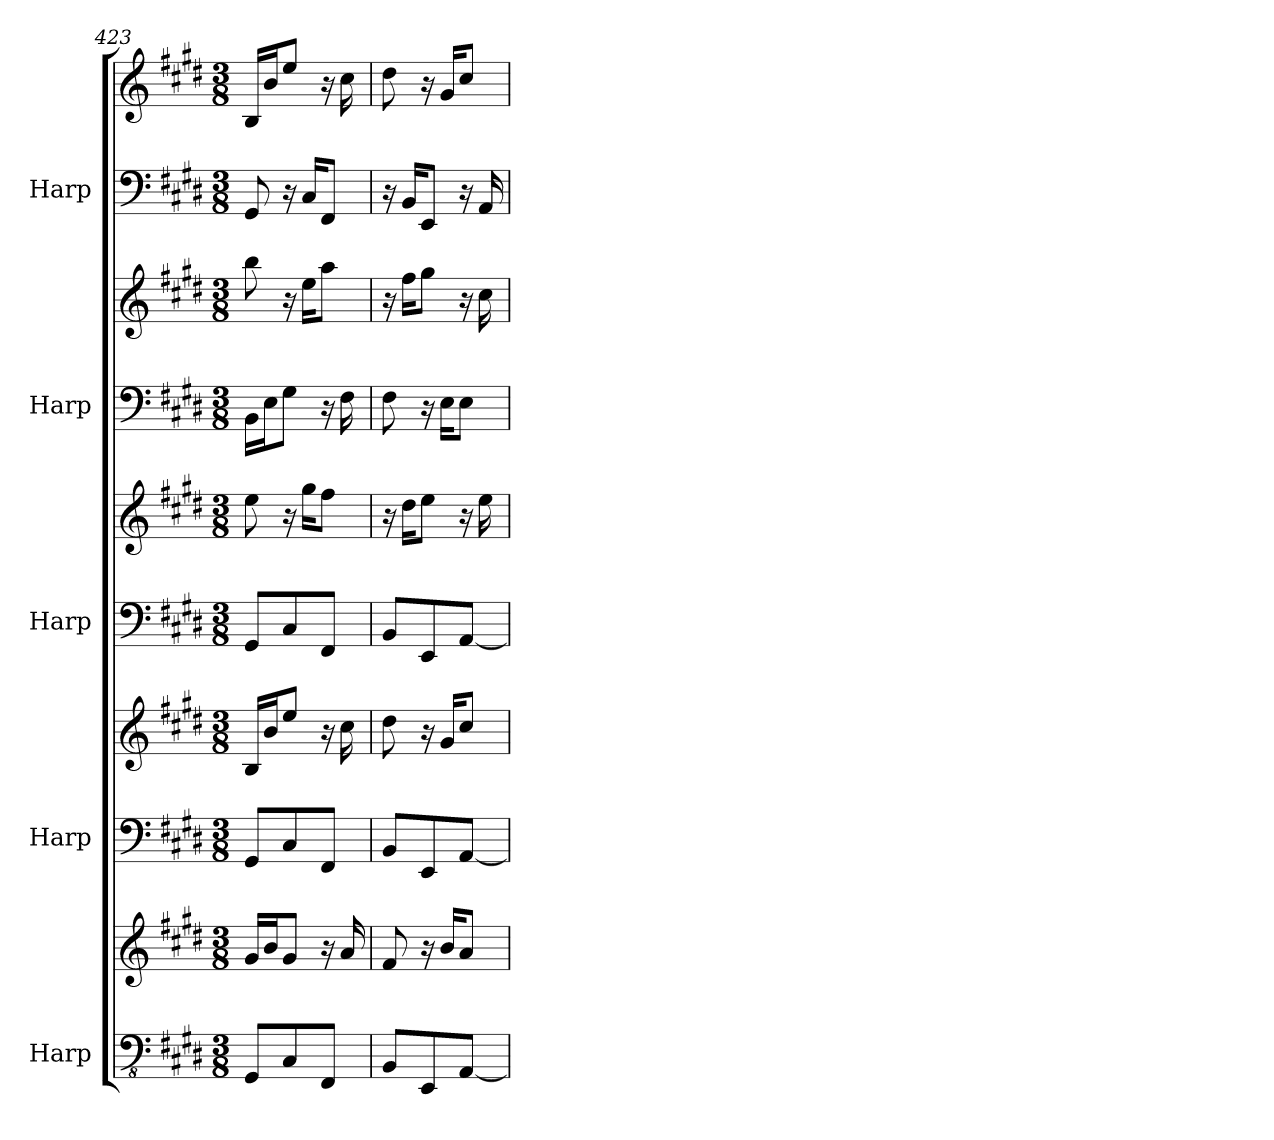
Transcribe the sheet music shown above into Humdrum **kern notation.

**kern	**kern	**kern	**kern	**kern	**kern	**kern	**kern	**kern	**kern
*part5	*part5	*part4	*part4	*part3	*part3	*part2	*part2	*part1	*part1
*staff10	*staff9	*staff8	*staff7	*staff6	*staff5	*staff4	*staff3	*staff2	*staff1
*I"Harp	*	*I"Harp	*	*I"Harp	*	*I"Harp	*	*I"Harp	*
*I'Hp	*	*I'Hp	*	*I'Hp	*	*I'Hp	*	*I'Hp	*
*clefFv4	*clefG2	*clefF4	*clefG2	*clefF4	*clefG2	*clefF4	*clefG2	*clefF4	*clefG2
*k[f#c#g#d#]	*k[f#c#g#d#]	*k[f#c#g#d#]	*k[f#c#g#d#]	*k[f#c#g#d#]	*k[f#c#g#d#]	*k[f#c#g#d#]	*k[f#c#g#d#]	*k[f#c#g#d#]	*k[f#c#g#d#]
*M3/8	*M3/8	*M3/8	*M3/8	*M3/8	*M3/8	*M3/8	*M3/8	*M3/8	*M3/8
=423	=423	=423	=423	=423	=423	=423	=423	=423	=423
8GGG#/L	16g#/LL	8GG#/L	16B/LL	8GG#/L	8ee\	16BB\LL	8bb\	8GG#/	16B/LL
.	16b/J	.	16b/J	.	.	16E\J	.	.	16b/J
8CC#/	8g#/J	8C#/	8ee/J	8C#/	16r	8G#\J	16r	16r	8ee/J
.	.	.	.	.	16gg#\KL	.	16ee\KL	16C#/KL	.
8FFF#/J	16r	8FF#/J	16r	8FF#/J	8ff#\J	16r	8aa\J	8FF#/J	16r
.	16a/	.	16cc#\	.	.	16F#\	.	.	16cc#\
=424	=424	=424	=424	=424	=424	=424	=424	=424	=424
8BBB/L	8f#/	8BB/L	8dd#\	8BB/L	16r	8F#\	16r	16r	8dd#\
.	.	.	.	.	16dd#\KL	.	16ff#\KL	16BB/KL	.
8EEE/	16r	8EE/	16r	8EE/	8ee\J	16r	8gg#\J	8EE/J	16r
.	16b/KL	.	16g#/KL	.	.	16E\KL	.	.	16g#/KL
[8AAA/J	8a/J	[8AA/J	8cc#/J	[8AA/J	16r	8E\J	16r	16r	8cc#/J
.	.	.	.	.	16ee\	.	16cc#\	16AA/	.
=	=	=	=	=	=	=	=	=	=
*-	*-	*-	*-	*-	*-	*-	*-	*-	*-
